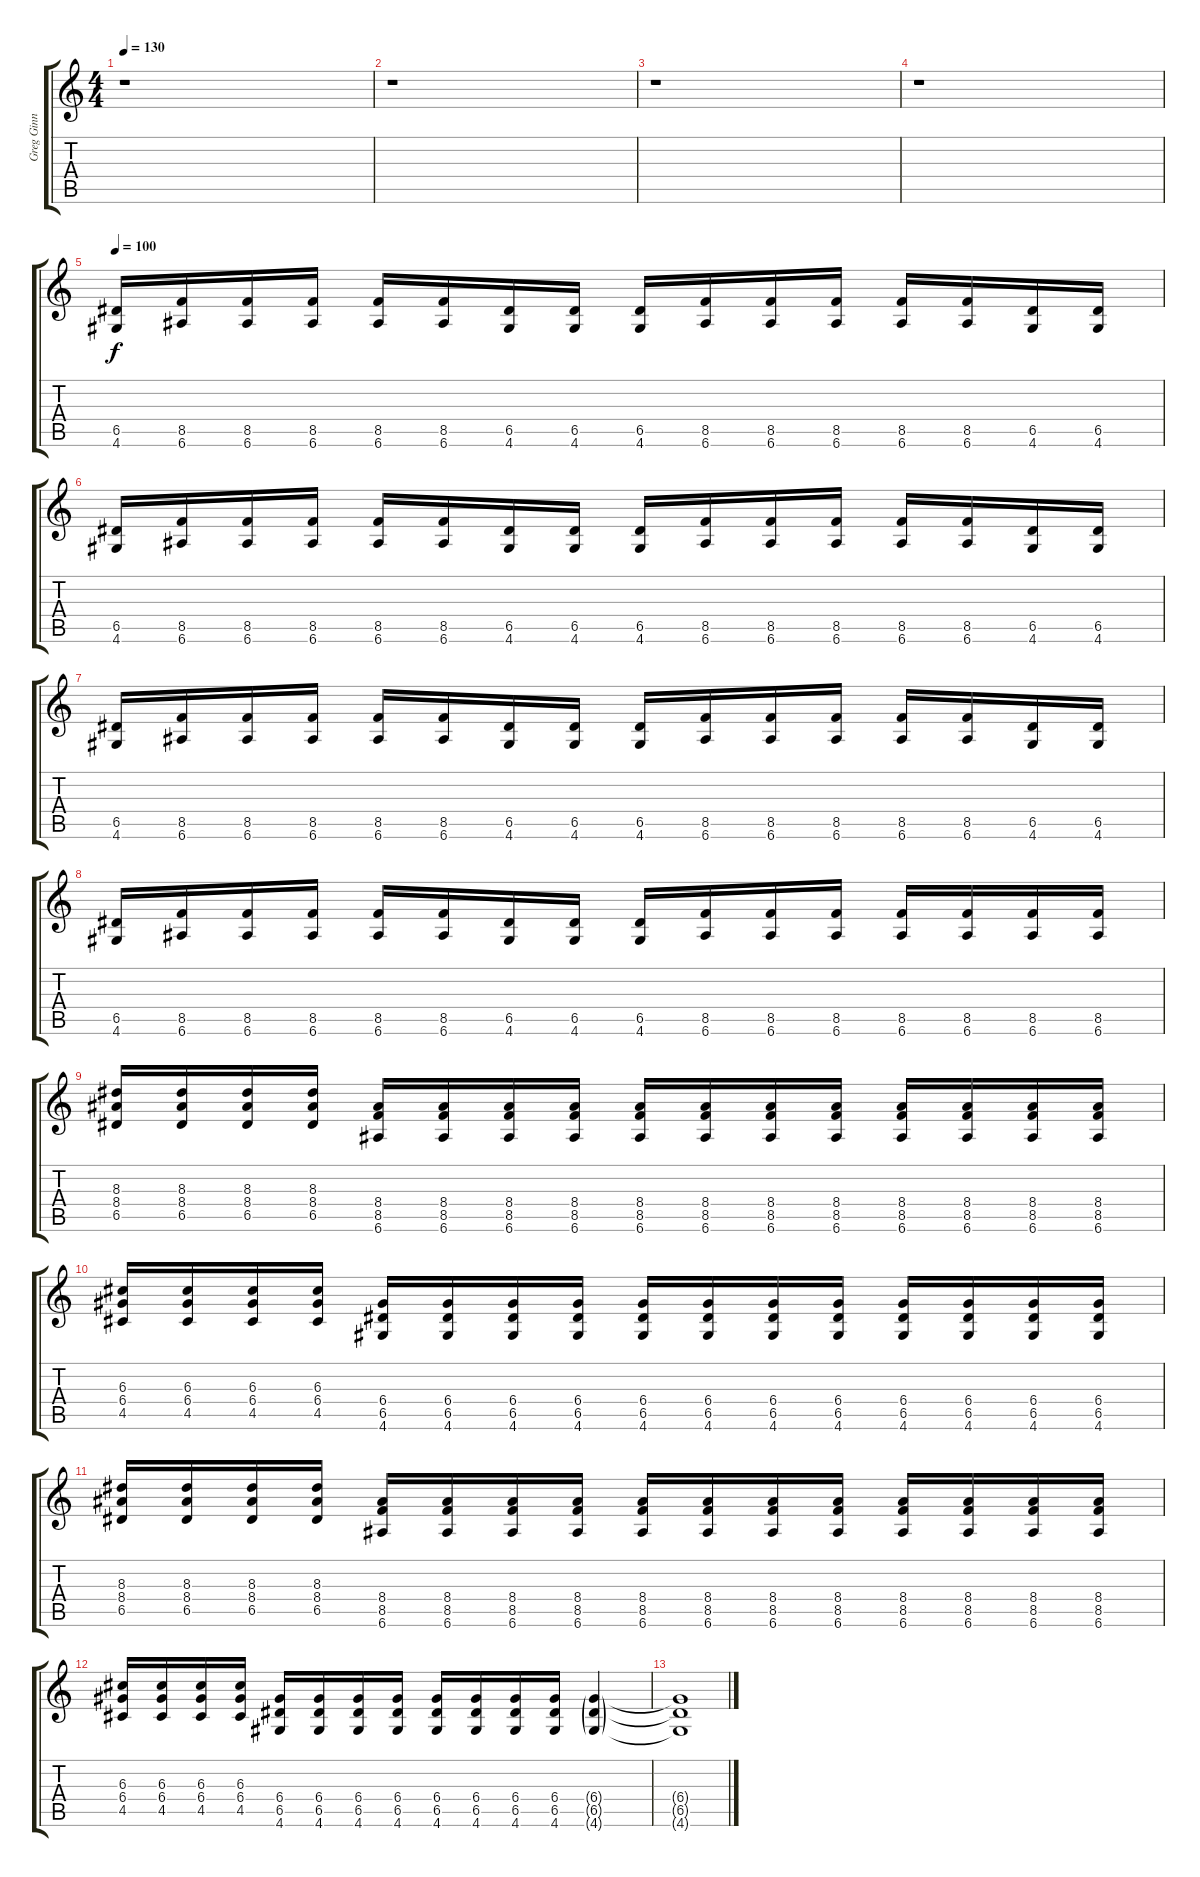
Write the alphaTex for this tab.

\track ("Greg Ginn (Guitar)" "Greg Ginn ") {instrument overdrivenguitar}
\staff {score tabs}
\tuning (E4 B3 G3 D3 A2 E2) {hide}
\ts (4 4)
\tempo 130
\clef g2
\ks c
r.1{dy f} |
r.1 |
r.1 |
r.1 |
\tempo 100
(6.5 4.6).16 (8.5 6.6).16 (8.5 6.6).16 (8.5 6.6).16 (8.5 6.6).16 (8.5 6.6).16 (6.5 4.6).16 (6.5 4.6).16 (6.5 4.6).16 (8.5 6.6).16 (8.5 6.6).16 (8.5 6.6).16 (8.5 6.6).16 (8.5 6.6).16 (6.5 4.6).16 (6.5 4.6).16 |
(6.5 4.6).16 (8.5 6.6).16 (8.5 6.6).16 (8.5 6.6).16 (8.5 6.6).16 (8.5 6.6).16 (6.5 4.6).16 (6.5 4.6).16 (6.5 4.6).16 (8.5 6.6).16 (8.5 6.6).16 (8.5 6.6).16 (8.5 6.6).16 (8.5 6.6).16 (6.5 4.6).16 (6.5 4.6).16 |
(6.5 4.6).16 (8.5 6.6).16 (8.5 6.6).16 (8.5 6.6).16 (8.5 6.6).16 (8.5 6.6).16 (6.5 4.6).16 (6.5 4.6).16 (6.5 4.6).16 (8.5 6.6).16 (8.5 6.6).16 (8.5 6.6).16 (8.5 6.6).16 (8.5 6.6).16 (6.5 4.6).16 (6.5 4.6).16 |
(6.5 4.6).16 (8.5 6.6).16 (8.5 6.6).16 (8.5 6.6).16 (8.5 6.6).16 (8.5 6.6).16 (6.5 4.6).16 (6.5 4.6).16 (6.5 4.6).16 (8.5 6.6).16 (8.5 6.6).16 (8.5 6.6).16 (8.5 6.6).16 (8.5 6.6).16 (8.5 6.6).16 (8.5 6.6).16 |
(8.3 8.4 6.5).16 (8.3 8.4 6.5).16 (8.3 8.4 6.5).16 (8.3 8.4 6.5).16 (8.4 8.5 6.6).16 (8.4 8.5 6.6).16 (8.4 8.5 6.6).16 (8.4 8.5 6.6).16 (8.4 8.5 6.6).16 (8.4 8.5 6.6).16 (8.4 8.5 6.6).16 (8.4 8.5 6.6).16 (8.4 8.5 6.6).16 (8.4 8.5 6.6).16 (8.4 8.5 6.6).16 (8.4 8.5 6.6).16 |
(6.3 6.4 4.5).16 (6.3 6.4 4.5).16 (6.3 6.4 4.5).16 (6.3 6.4 4.5).16 (6.4 6.5 4.6).16 (6.4 6.5 4.6).16 (6.4 6.5 4.6).16 (6.4 6.5 4.6).16 (6.4 6.5 4.6).16 (6.4 6.5 4.6).16 (6.4 6.5 4.6).16 (6.4 6.5 4.6).16 (6.4 6.5 4.6).16 (6.4 6.5 4.6).16 (6.4 6.5 4.6).16 (6.4 6.5 4.6).16 |
(8.3 8.4 6.5).16 (8.3 8.4 6.5).16 (8.3 8.4 6.5).16 (8.3 8.4 6.5).16 (8.4 8.5 6.6).16 (8.4 8.5 6.6).16 (8.4 8.5 6.6).16 (8.4 8.5 6.6).16 (8.4 8.5 6.6).16 (8.4 8.5 6.6).16 (8.4 8.5 6.6).16 (8.4 8.5 6.6).16 (8.4 8.5 6.6).16 (8.4 8.5 6.6).16 (8.4 8.5 6.6).16 (8.4 8.5 6.6).16 |
(6.3 6.4 4.5).16 (6.3 6.4 4.5).16 (6.3 6.4 4.5).16 (6.3 6.4 4.5).16 (6.4 6.5 4.6).16 (6.4 6.5 4.6).16 (6.4 6.5 4.6).16 (6.4 6.5 4.6).16 (6.4 6.5 4.6).16 (6.4 6.5 4.6).16 (6.4 6.5 4.6).16 (6.4 6.5 4.6).16 (6.4{g} 6.5{g} 4.6{g}).4 |
(6.4{t} 6.5{t} 4.6{t}).1
